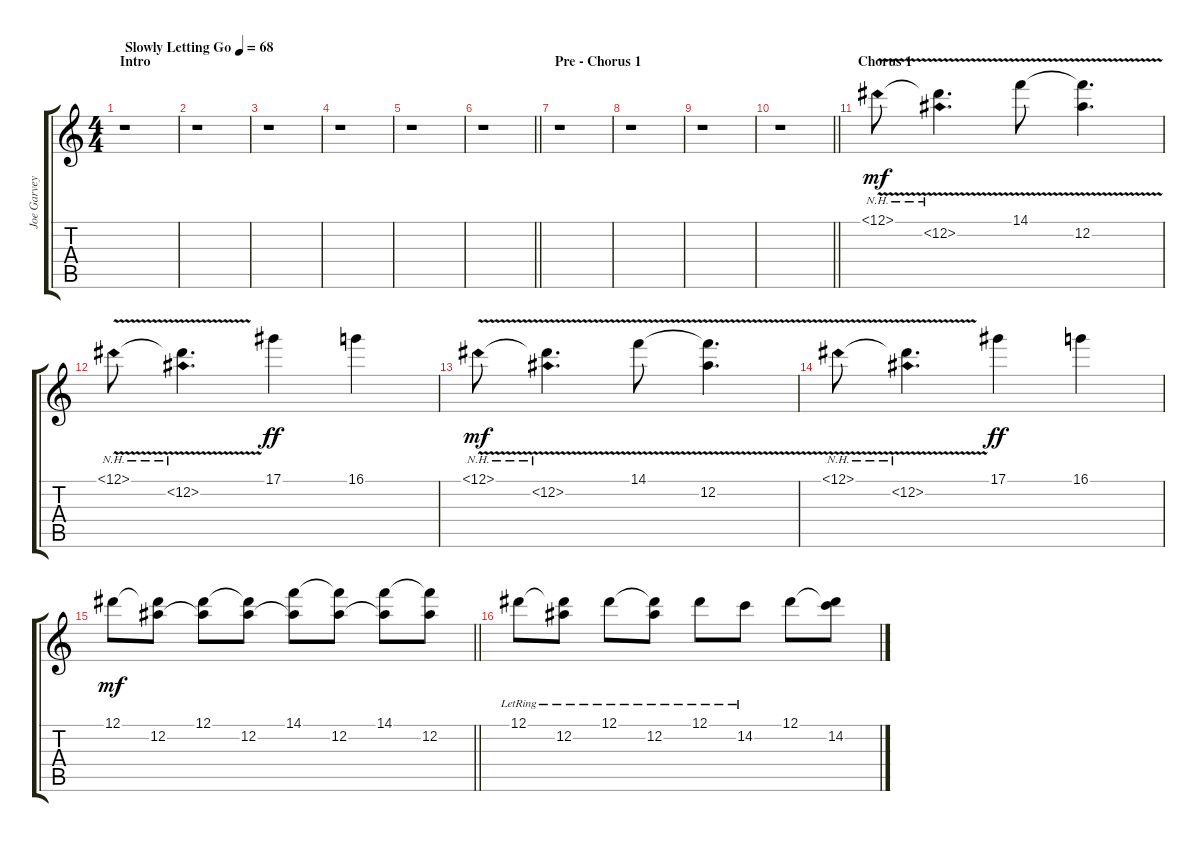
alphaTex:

\track ("Joe Garvey (Lead)" "Joe Garvey") {instrument overdrivenguitar}
\staff {score tabs}
\tuning (Eb4 Bb3 Gb3 Db3 Ab2 Eb2) {hide}
\ts (4 4)
\section ("" "Intro")
\tempo (68 "Slowly Letting Go")
\clef g2
\ks c
r.1{dy mf instrument overdrivenguitar} |
r.1 |
r.1 |
r.1 |
r.1 |
\barLineRight lightlight
r.1 |
\section ("" "Pre - Chorus 1")
r.1 |
r.1 |
r.1 |
\barLineRight lightlight
r.1 |
\section ("" "Chorus 1")
12.1{nh v}.8 (12.1{t} 12.2{nh v}).4{d} 14.1{v}.8 (14.1{t} 12.2{v}).4{d} |
12.1{nh v}.8 (12.1{t} 12.2{nh v}).4{d} 17.1.4{dy ff} 16.1.4 |
12.1{nh v}.8{dy mf} (12.1{t} 12.2{nh v}).4{d} 14.1{v}.8 (14.1{t} 12.2{v}).4{d} |
12.1{nh v}.8 (12.1{t} 12.2{nh v}).4{d} 17.1.4{dy ff} 16.1.4 |
\barLineRight lightlight
12.1.8{dy mf} (12.1{t} 12.2).8 (12.1 12.2{t}).8 (12.1{t} 12.2).8 (14.1 12.2{t}).8 (14.1{t} 12.2).8 (14.1 12.2{t}).8 (14.1{t} 12.2).8 |
12.1{lr}.8 (12.1{t} 12.2{lr}).8 12.1{lr}.8 (12.1{t} 12.2{lr}).8 12.1{lr}.8 14.2{lr}.8 12.1.8 (12.1{t} 14.2).8
